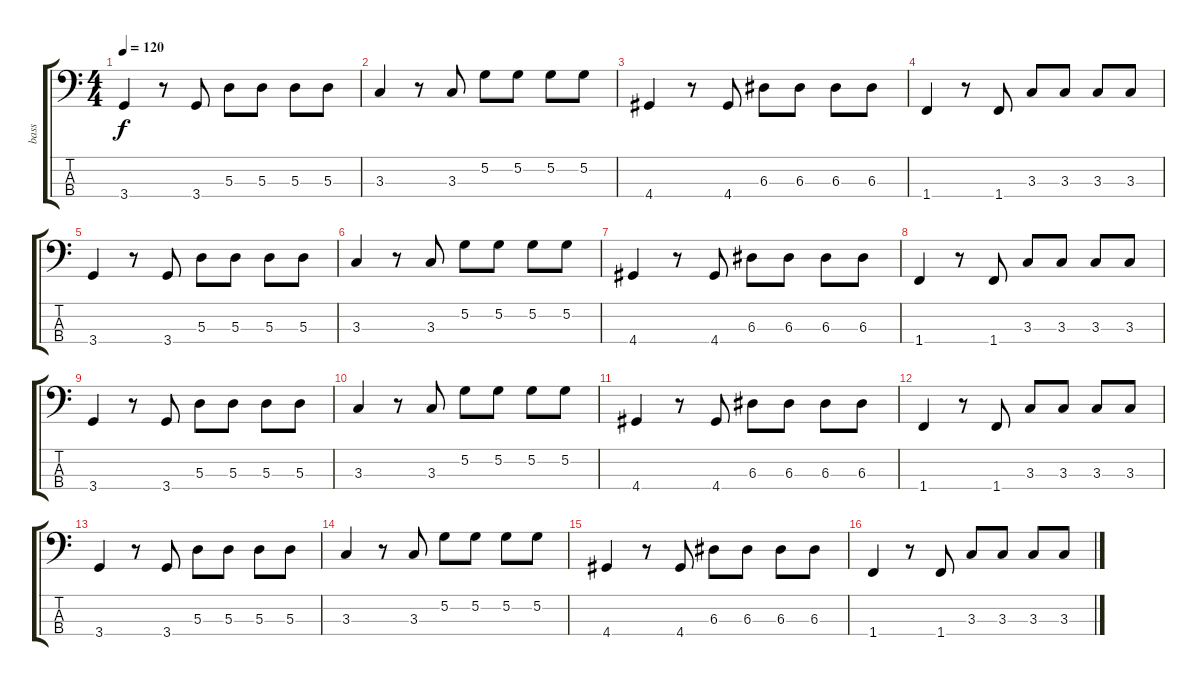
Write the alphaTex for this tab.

\track ("bass" "bass") {instrument electricbasspick}
\staff {score tabs}
\tuning (G2 D2 A1 E1) {hide}
\ts (4 4)
\tempo 120
\clef f4
\ks c
3.4.4{dy f} r.8 3.4.8 5.3.8 5.3.8 5.3.8 5.3.8 |
3.3.4 r.8 3.3.8 5.2.8 5.2.8 5.2.8 5.2.8 |
4.4.4 r.8 4.4.8 6.3.8 6.3.8 6.3.8 6.3.8 |
1.4.4 r.8 1.4.8 3.3.8 3.3.8 3.3.8 3.3.8 |
3.4.4 r.8 3.4.8 5.3.8 5.3.8 5.3.8 5.3.8 |
3.3.4 r.8 3.3.8 5.2.8 5.2.8 5.2.8 5.2.8 |
4.4.4 r.8 4.4.8 6.3.8 6.3.8 6.3.8 6.3.8 |
1.4.4 r.8 1.4.8 3.3.8 3.3.8 3.3.8 3.3.8 |
3.4.4 r.8 3.4.8 5.3.8 5.3.8 5.3.8 5.3.8 |
3.3.4 r.8 3.3.8 5.2.8 5.2.8 5.2.8 5.2.8 |
4.4.4 r.8 4.4.8 6.3.8 6.3.8 6.3.8 6.3.8 |
1.4.4 r.8 1.4.8 3.3.8 3.3.8 3.3.8 3.3.8 |
3.4.4 r.8 3.4.8 5.3.8 5.3.8 5.3.8 5.3.8 |
3.3.4 r.8 3.3.8 5.2.8 5.2.8 5.2.8 5.2.8 |
4.4.4 r.8 4.4.8 6.3.8 6.3.8 6.3.8 6.3.8 |
1.4.4 r.8 1.4.8 3.3.8 3.3.8 3.3.8 3.3.8
